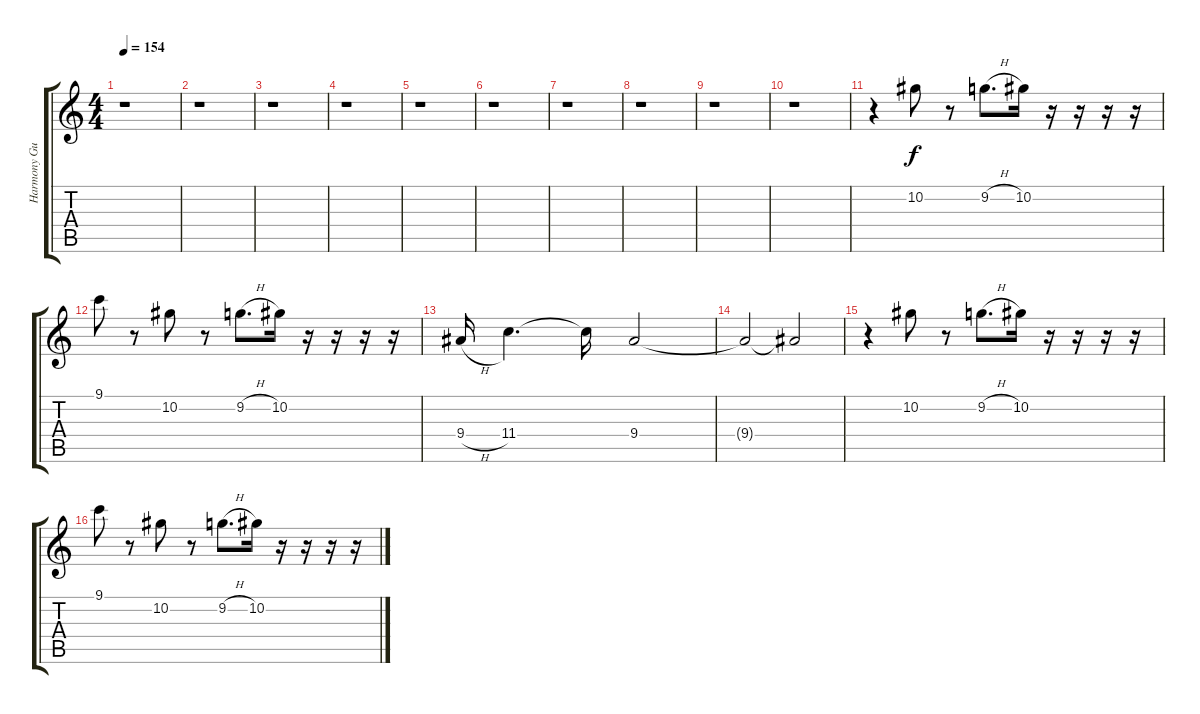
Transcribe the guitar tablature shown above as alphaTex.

\track ("Harmony Guitar 1" "Harmony Gu") {instrument acousticguitarsteel}
\staff {score tabs}
\tuning (Eb4 Bb3 Gb3 Db3 Ab2 Db2) {hide}
\ts (4 4)
\tempo 154
\clef g2
\ks c
r.1{dy f} |
r.1 |
r.1 |
r.1 |
r.1 |
r.1 |
r.1 |
r.1 |
r.1 |
r.1 |
r.4 10.2.8 r.8 9.2{h}.8{d} 10.2.16 r.16 r.16 r.16 r.16 |
9.1.8 r.8 10.2.8 r.8 9.2{h}.8{d} 10.2.16 r.16 r.16 r.16 r.16 |
9.4{h}.16 11.4.4{d} 11.4{t}.16 9.4.2 |
9.4{t}.2 9.4{t}.2 |
r.4 10.2.8 r.8 9.2{h}.8{d} 10.2.16 r.16 r.16 r.16 r.16 |
9.1.8 r.8 10.2.8 r.8 9.2{h}.8{d} 10.2.16 r.16 r.16 r.16 r.16
